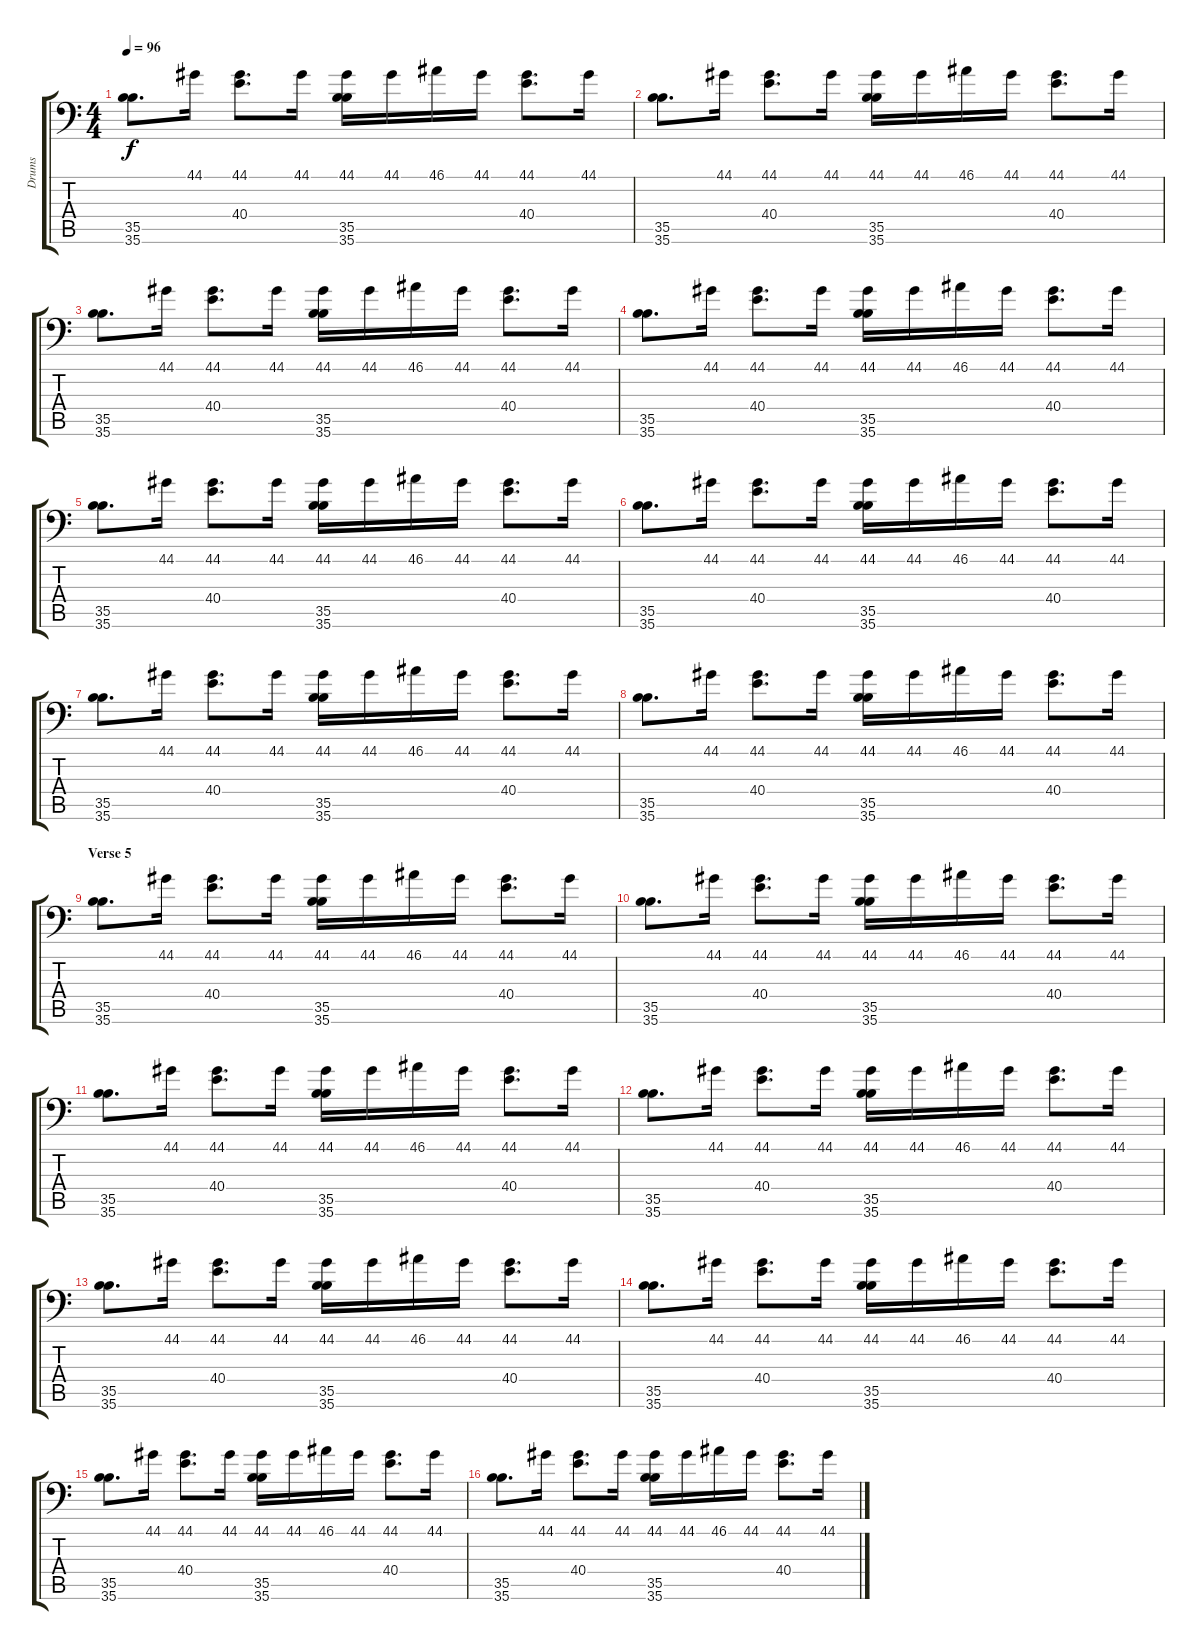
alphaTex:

\track ("Drums" "Drums") {instrument acousticgrandpiano}
\staff {score tabs}
\tuning (C-1 C-1 C-1 C-1 C-1 C-1) {hide}
\ts (4 4)
\tempo 96
\clef f4
\ks c
(35.5 35.6).8{d dy f} 44.1.16 (44.1 40.4).8{d} 44.1.16 (44.1 35.5 35.6).16 44.1.16 46.1.16 44.1.16 (44.1 40.4).8{d} 44.1.16 |
(35.5 35.6).8{d} 44.1.16 (44.1 40.4).8{d} 44.1.16 (44.1 35.5 35.6).16 44.1.16 46.1.16 44.1.16 (44.1 40.4).8{d} 44.1.16 |
(35.5 35.6).8{d} 44.1.16 (44.1 40.4).8{d} 44.1.16 (44.1 35.5 35.6).16 44.1.16 46.1.16 44.1.16 (44.1 40.4).8{d} 44.1.16 |
(35.5 35.6).8{d} 44.1.16 (44.1 40.4).8{d} 44.1.16 (44.1 35.5 35.6).16 44.1.16 46.1.16 44.1.16 (44.1 40.4).8{d} 44.1.16 |
(35.5 35.6).8{d} 44.1.16 (44.1 40.4).8{d} 44.1.16 (44.1 35.5 35.6).16 44.1.16 46.1.16 44.1.16 (44.1 40.4).8{d} 44.1.16 |
(35.5 35.6).8{d} 44.1.16 (44.1 40.4).8{d} 44.1.16 (44.1 35.5 35.6).16 44.1.16 46.1.16 44.1.16 (44.1 40.4).8{d} 44.1.16 |
(35.5 35.6).8{d} 44.1.16 (44.1 40.4).8{d} 44.1.16 (44.1 35.5 35.6).16 44.1.16 46.1.16 44.1.16 (44.1 40.4).8{d} 44.1.16 |
(35.5 35.6).8{d} 44.1.16 (44.1 40.4).8{d} 44.1.16 (44.1 35.5 35.6).16 44.1.16 46.1.16 44.1.16 (44.1 40.4).8{d} 44.1.16 |
\section ("" "Verse 5")
(35.5 35.6).8{d} 44.1.16 (44.1 40.4).8{d} 44.1.16 (44.1 35.5 35.6).16 44.1.16 46.1.16 44.1.16 (44.1 40.4).8{d} 44.1.16 |
(35.5 35.6).8{d} 44.1.16 (44.1 40.4).8{d} 44.1.16 (44.1 35.5 35.6).16 44.1.16 46.1.16 44.1.16 (44.1 40.4).8{d} 44.1.16 |
(35.5 35.6).8{d} 44.1.16 (44.1 40.4).8{d} 44.1.16 (44.1 35.5 35.6).16 44.1.16 46.1.16 44.1.16 (44.1 40.4).8{d} 44.1.16 |
(35.5 35.6).8{d} 44.1.16 (44.1 40.4).8{d} 44.1.16 (44.1 35.5 35.6).16 44.1.16 46.1.16 44.1.16 (44.1 40.4).8{d} 44.1.16 |
(35.5 35.6).8{d} 44.1.16 (44.1 40.4).8{d} 44.1.16 (44.1 35.5 35.6).16 44.1.16 46.1.16 44.1.16 (44.1 40.4).8{d} 44.1.16 |
(35.5 35.6).8{d} 44.1.16 (44.1 40.4).8{d} 44.1.16 (44.1 35.5 35.6).16 44.1.16 46.1.16 44.1.16 (44.1 40.4).8{d} 44.1.16 |
(35.5 35.6).8{d} 44.1.16 (44.1 40.4).8{d} 44.1.16 (44.1 35.5 35.6).16 44.1.16 46.1.16 44.1.16 (44.1 40.4).8{d} 44.1.16 |
(35.5 35.6).8{d} 44.1.16 (44.1 40.4).8{d} 44.1.16 (44.1 35.5 35.6).16 44.1.16 46.1.16 44.1.16 (44.1 40.4).8{d} 44.1.16
